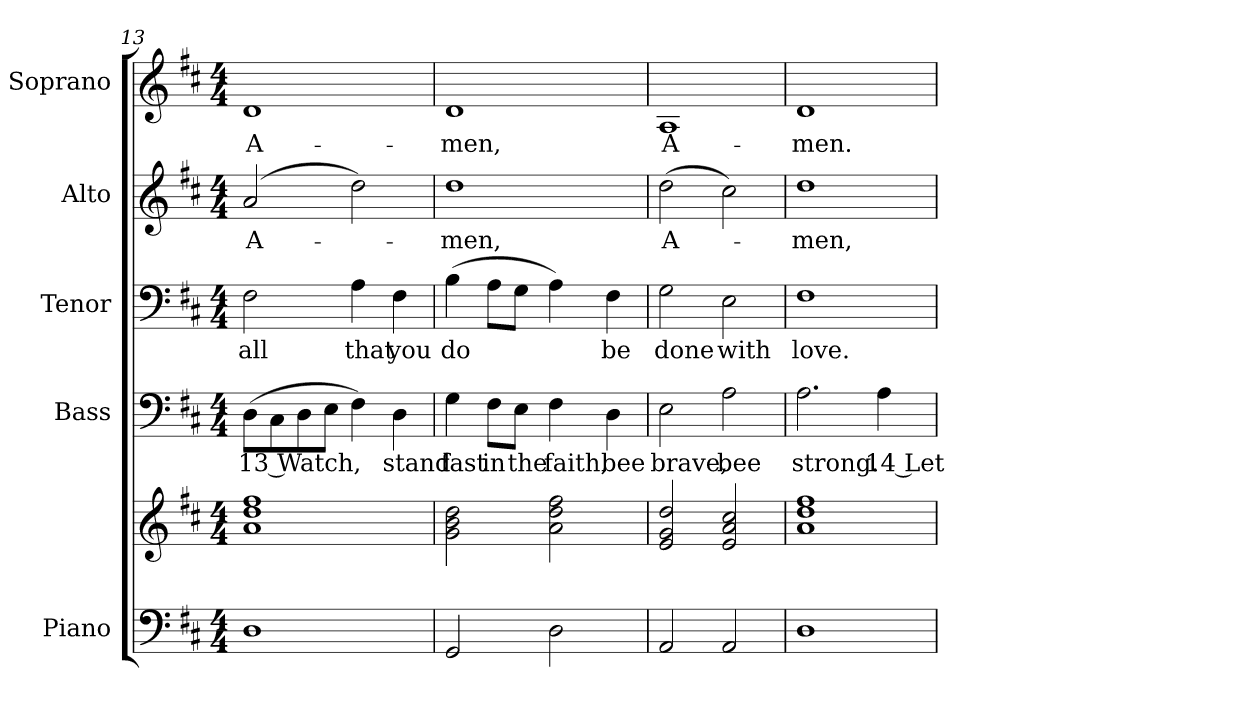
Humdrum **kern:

**kern	**kern	**kern	**text	**kern	**text	**kern	**text	**kern	**text
*part5	*part5	*part4	*part4	*part3	*part3	*part2	*part2	*part1	*part1
*staff6	*staff5	*staff4	*staff4	*staff3	*staff3	*staff2	*staff2	*staff1	*staff1
*I"Piano	*	*I"Bass	*	*I"Tenor	*	*I"Alto	*	*I"Soprano	*
*I'Pno.	*	*I'B.	*	*I'T.	*	*I'A.	*	*I'S.	*
!!LO:PB:g=z
*clefF4	*clefG2	*clefF4	*	*clefF4	*	*clefG2	*	*clefG2	*
*k[f#c#]	*k[f#c#]	*k[f#c#]	*	*k[f#c#]	*	*k[f#c#]	*	*k[f#c#]	*
*D:	*D:	*D:	*	*D:	*	*D:	*	*D:	*
*M4/4	*M4/4	*M4/4	*	*M4/4	*	*M4/4	*	*M4/4	*
=13	=13	=13	=13	=13	=13	=13	=13	=13	=13
!	!	!	!LO:LY:b:color=#000000	!	!	!	!	!	!
!	!	!	!	!	!LO:LY:b:color=#000000	!	!	!	!
!	!	!	!	!	!	!	!LO:LY:b:color=#000000	!	!
!	!	!	!	!	!	!	!	!	!LO:LY:b:color=#000000
1Di	1ai 1ddi 1ff#i	(8Di\L	13 Watch,	2F#i\	all	(2ai/	A-	1di	A-
.	.	8C#i\	.	.	.	.	.	.	.
.	.	8Di\	.	.	.	.	.	.	.
.	.	8Ei\J	.	.	.	.	.	.	.
!	!	!	!	!	!LO:LY:b:color=#000000	!	!	!	!
.	.	4F#i\)	.	4Ai\	that	2ddi\)	.	.	.
!	!	!	!LO:LY:b:color=#000000	!	!	!	!	!	!
!	!	!	!	!	!LO:LY:b:color=#000000	!	!	!	!
.	.	4Di\	stand	4F#i\	you	.	.	.	.
=14	=14	=14	=14	=14	=14	=14	=14	=14	=14
!	!	!	!LO:LY:b:color=#000000	!	!	!	!	!	!
!	!	!	!	!	!LO:LY:b:color=#000000	!	!	!	!
!	!	!	!	!	!	!	!LO:LY:b:color=#000000	!	!
!	!	!	!	!	!	!	!	!	!LO:LY:b:color=#000000
2GGi/	2gi\ 2bi 2ddi	4Gi\	fast	(4Bi\	do	1ddi	-men,	1di	-men,
!	!	!	!LO:LY:b:color=#000000	!	!	!	!	!	!
.	.	8F#i\L	in	8Ai\L	.	.	.	.	.
!	!	!	!LO:LY:b:color=#000000	!	!	!	!	!	!
.	.	8Ei\J	the	8Gi\J	.	.	.	.	.
!	!	!	!LO:LY:b:color=#000000	!	!	!	!	!	!
2Di\	2ai\ 2ddi 2ff#i	4F#i\	faith,	4Ai\)	.	.	.	.	.
!	!	!	!LO:LY:b:color=#000000	!	!	!	!	!	!
!	!	!	!	!	!LO:LY:b:color=#000000	!	!	!	!
.	.	4Di\	bee	4F#i\	be	.	.	.	.
=15	=15	=15	=15	=15	=15	=15	=15	=15	=15
!	!	!	!LO:LY:b:color=#000000	!	!	!	!	!	!
!	!	!	!	!	!LO:LY:b:color=#000000	!	!	!	!
!	!	!	!	!	!	!	!LO:LY:b:color=#000000	!	!
!	!	!	!	!	!	!	!	!	!LO:LY:b:color=#000000
2AAi/	2ei/ 2gi 2ddi	2Ei\	brave,	2Gi\	done	(2ddi\	A-	1Ai	A-
!	!	!	!LO:LY:b:color=#000000	!	!	!	!	!	!
!	!	!	!	!	!LO:LY:b:color=#000000	!	!	!	!
2AAi/	2ei/ 2ai 2cc#i	2Ai\	bee	2Ei\	with	2cc#i\)	.	.	.
=16	=16	=16	=16	=16	=16	=16	=16	=16	=16
!	!	!	!LO:LY:b:color=#000000	!	!	!	!	!	!
!	!	!	!	!	!LO:LY:b:color=#000000	!	!	!	!
!	!	!	!	!	!	!	!LO:LY:b:color=#000000	!	!
!	!	!	!	!	!	!	!	!	!LO:LY:b:color=#000000
1Di	1ai 1ddi 1ff#i	2.Ai\	strong.	1F#i	love.	1ddi	-men,	1di	-men.
!	!	!	!LO:LY:b:color=#000000	!	!	!	!	!	!
.	.	4Ai\	14 Let	.	.	.	.	.	.
=	=	=	=	=	=	=	=	=	=
*-	*-	*-	*-	*-	*-	*-	*-	*-	*-
